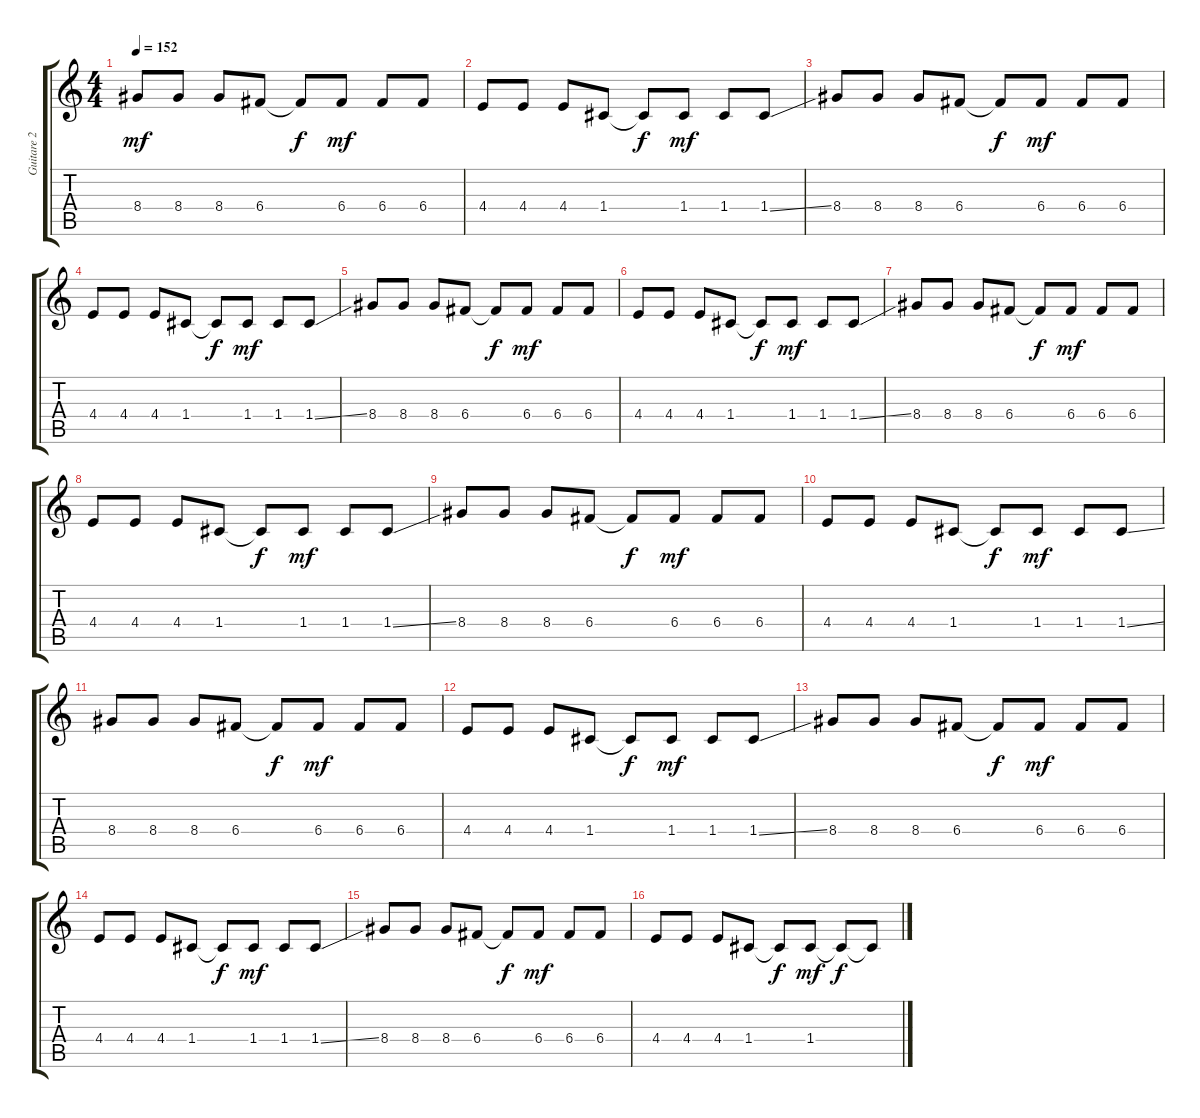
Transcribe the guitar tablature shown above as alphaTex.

\track ("Guitare 2" "Guitare 2") {instrument overdrivenguitar}
\staff {score tabs}
\tuning (Eb4 C4 G3 C3 G2 C2) {hide}
\ts (4 4)
\tempo 152
\clef g2
\ks c
8.4.8{dy mf volume 14} 8.4.8 8.4.8 6.4.8 6.4{t}.8{dy f} 6.4.8{dy mf} 6.4.8 6.4.8 |
4.4.8 4.4.8 4.4.8 1.4.8 1.4{t}.8{dy f} 1.4.8{dy mf} 1.4.8 1.4{ss}.8 |
8.4.8 8.4.8 8.4.8 6.4.8 6.4{t}.8{dy f} 6.4.8{dy mf} 6.4.8 6.4.8 |
4.4.8 4.4.8 4.4.8 1.4.8 1.4{t}.8{dy f} 1.4.8{dy mf} 1.4.8 1.4{ss}.8 |
8.4.8 8.4.8 8.4.8 6.4.8 6.4{t}.8{dy f} 6.4.8{dy mf} 6.4.8 6.4.8 |
4.4.8 4.4.8 4.4.8 1.4.8 1.4{t}.8{dy f} 1.4.8{dy mf} 1.4.8 1.4{ss}.8 |
8.4.8 8.4.8 8.4.8 6.4.8 6.4{t}.8{dy f} 6.4.8{dy mf} 6.4.8 6.4.8 |
4.4.8 4.4.8 4.4.8 1.4.8 1.4{t}.8{dy f} 1.4.8{dy mf} 1.4.8 1.4{ss}.8 |
8.4.8 8.4.8 8.4.8 6.4.8 6.4{t}.8{dy f} 6.4.8{dy mf} 6.4.8 6.4.8 |
4.4.8 4.4.8 4.4.8 1.4.8 1.4{t}.8{dy f} 1.4.8{dy mf} 1.4.8 1.4{ss}.8 |
8.4.8 8.4.8 8.4.8 6.4.8 6.4{t}.8{dy f} 6.4.8{dy mf} 6.4.8 6.4.8 |
4.4.8 4.4.8 4.4.8 1.4.8 1.4{t}.8{dy f} 1.4.8{dy mf} 1.4.8 1.4{ss}.8 |
8.4.8 8.4.8 8.4.8 6.4.8 6.4{t}.8{dy f} 6.4.8{dy mf} 6.4.8 6.4.8 |
4.4.8 4.4.8 4.4.8 1.4.8 1.4{t}.8{dy f} 1.4.8{dy mf} 1.4.8 1.4{ss}.8 |
8.4.8 8.4.8 8.4.8 6.4.8 6.4{t}.8{dy f} 6.4.8{dy mf} 6.4.8 6.4.8 |
4.4.8 4.4.8 4.4.8 1.4.8 1.4{t}.8{dy f} 1.4.8{dy mf} 1.4{t}.8{dy f} 1.4{t}.8
